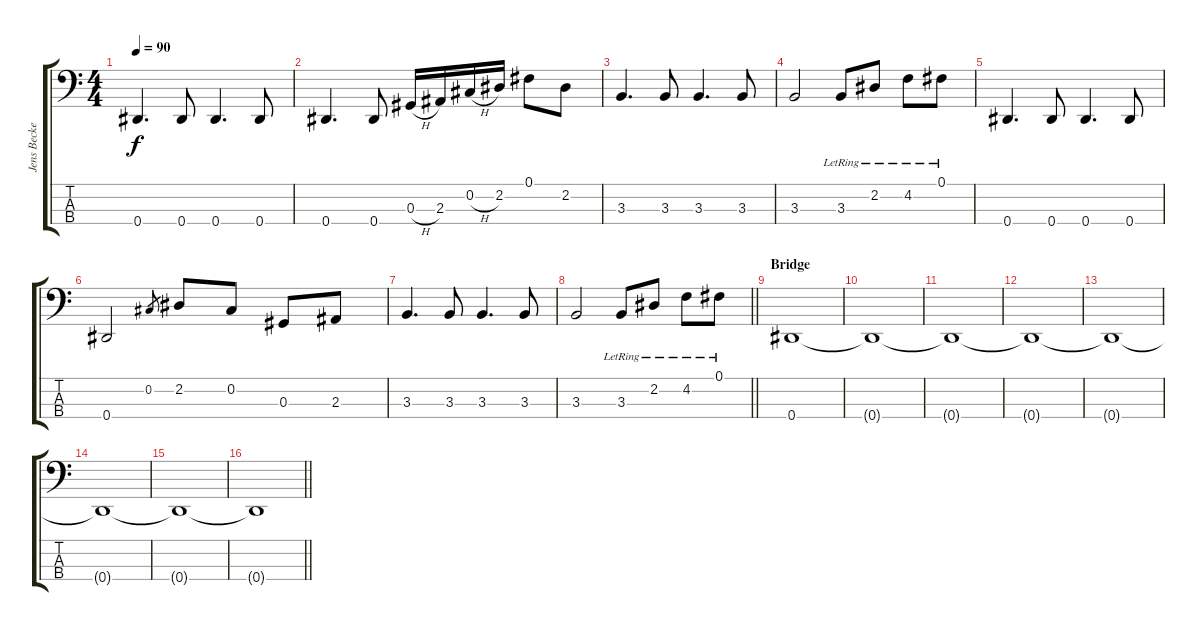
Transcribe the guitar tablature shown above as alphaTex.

\track ("Jens Becker" "Jens Becke") {instrument electricbasspick}
\staff {score tabs}
\tuning (Gb2 Db2 Ab1 Eb1) {hide}
\ts (4 4)
\tempo 90
\clef f4
\ks c
0.4.4{d dy f} 0.4.8 0.4.4{d} 0.4.8 |
0.4.4{d} 0.4.8 0.3{h}.16 2.3.16 0.2{h}.16 2.2.16 0.1.8 2.2.8 |
3.3.4{d} 3.3.8 3.3.4{d} 3.3.8 |
3.3.2 3.3{lr}.8 2.2{lr}.8 4.2{lr}.8 0.1{lr}.8 |
0.4.4{d} 0.4.8 0.4.4{d} 0.4.8 |
0.4.2 0.2.8{gr} 2.2.8 0.2.8 0.3.8 2.3.8 |
3.3.4{d} 3.3.8 3.3.4{d} 3.3.8 |
\barLineRight lightlight
3.3.2 3.3{lr}.8 2.2{lr}.8 4.2{lr}.8 0.1{lr}.8 |
\section ("" "Bridge")
0.4.1 |
0.4{t}.1 |
0.4{t}.1 |
0.4{t}.1 |
0.4{t}.1 |
0.4{t}.1 |
0.4{t}.1 |
\barLineRight lightlight
0.4{t}.1
